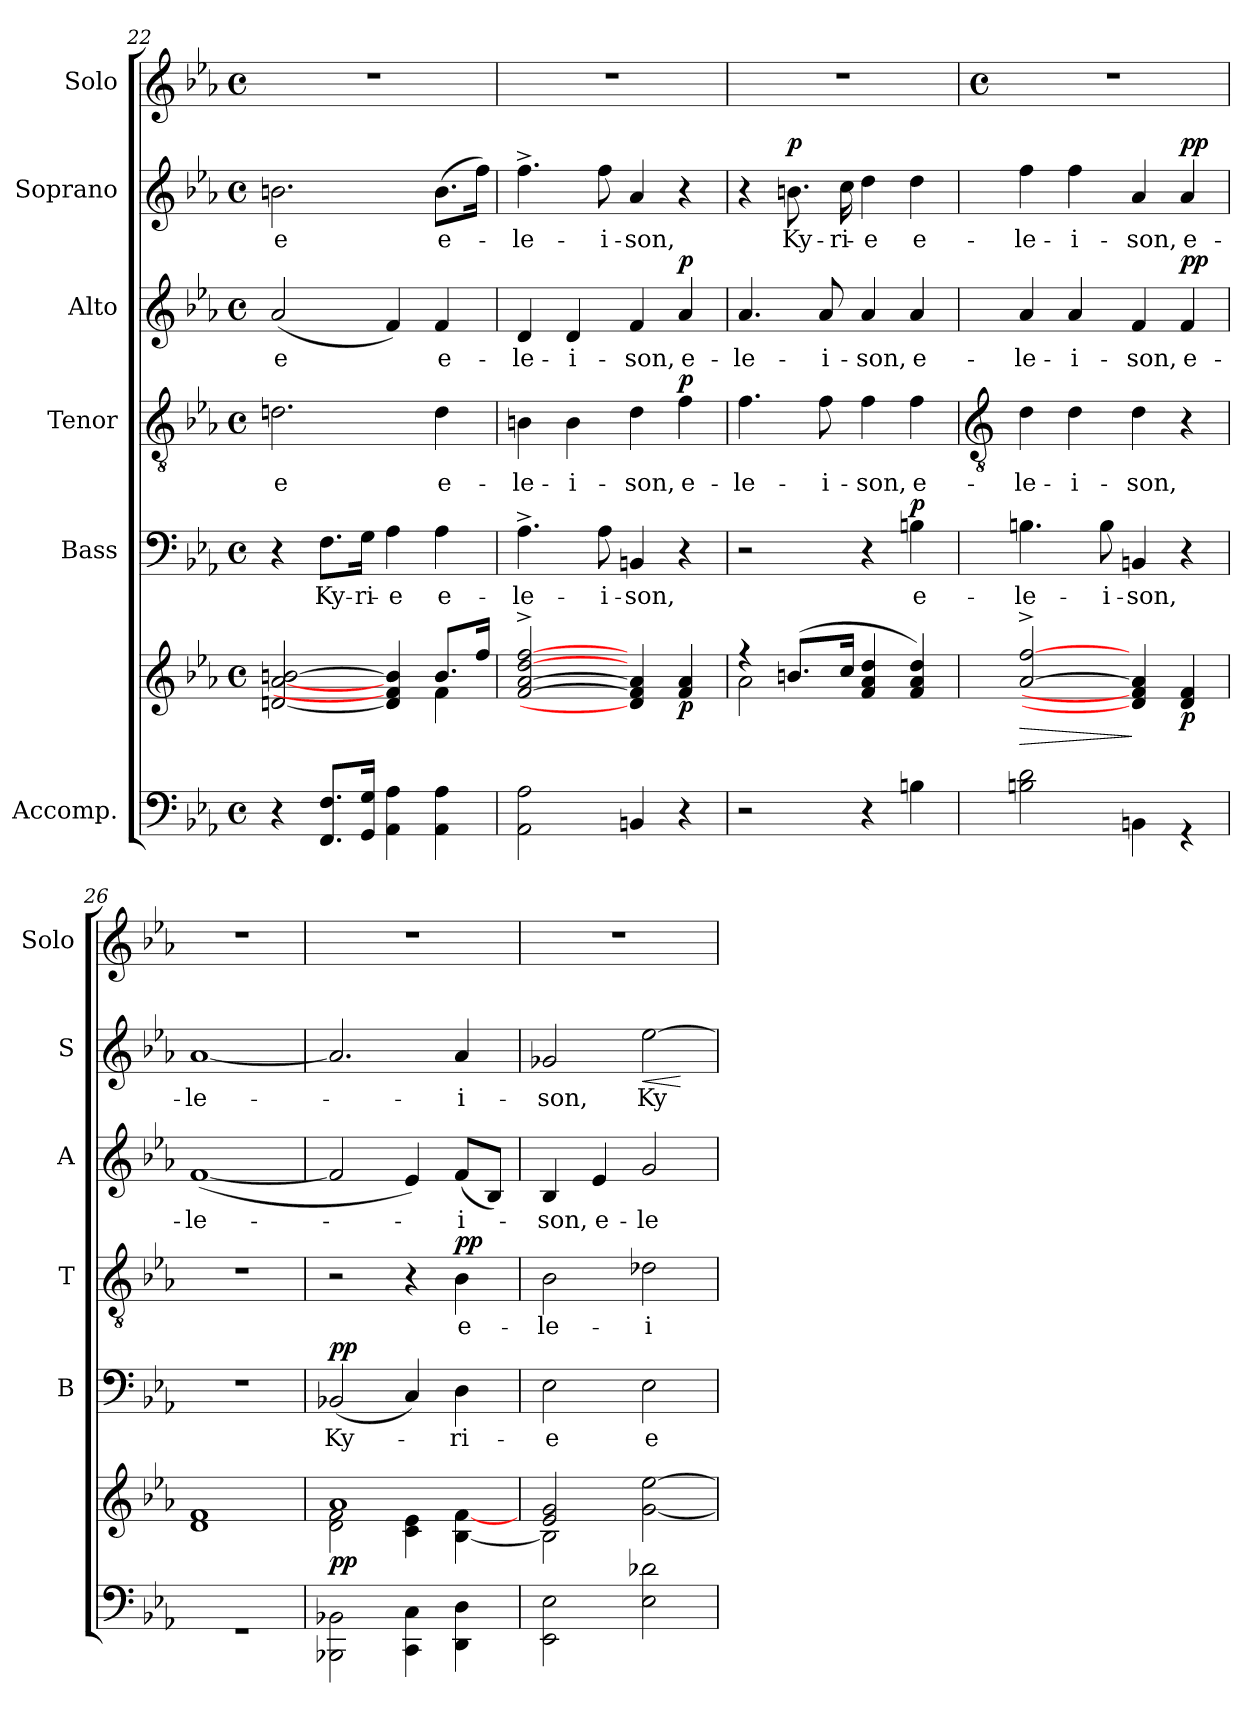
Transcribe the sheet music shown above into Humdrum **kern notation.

**kern	**kern	**dynam	**kern	**text	**dynam	**kern	**text	**dynam	**kern	**text	**dynam	**kern	**text	**dynam	**kern
*part6	*part6	*part6	*part5	*part5	*part5	*part4	*part4	*part4	*part3	*part3	*part3	*part2	*part2	*part2	*part1
*staff7	*staff6	*staff6/7	*staff5	*staff5	*staff5	*staff4	*staff4	*staff4	*staff3	*staff3	*staff3	*staff2	*staff2	*staff2	*staff1
*I"Accomp.	*	*	*I"Bass	*	*	*I"Tenor	*	*	*I"Alto	*	*	*I"Soprano	*	*	*I"Solo
*	*	*	*I'B	*	*	*I'T	*	*	*I'A	*	*	*I'S	*	*	*I'Solo
*clefF4	*clefG2	*	*clefF4	*	*	*clefGv2	*	*	*clefG2	*	*	*clefG2	*	*	*clefG2
*k[b-e-a-]	*k[b-e-a-]	*	*k[b-e-a-]	*	*	*k[b-e-a-]	*	*	*k[b-e-a-]	*	*	*k[b-e-a-]	*	*	*k[b-e-a-]
*E-:	*E-:	*	*E-:	*	*	*E-:	*	*	*E-:	*	*	*E-:	*	*	*E-:
*M4/4	*M4/4	*	*M4/4	*	*	*M4/4	*	*	*M4/4	*	*	*M4/4	*	*	*M4/4
*met(c)	*met(c)	*	*met(c)	*	*	*met(c)	*	*	*met(c)	*	*	*met(c)	*	*	*met(c)
=22	=22	=22	=22	=22	=22	=22	=22	=22	=22	=22	=22	=22	=22	=22	=22
*	*^	*	*	*	*	*	*	*	*	*	*	*	*	*	*
!	!	!	!	!	!	!	!	!LO:LY:b	!	!	!LO:LY:b	!	!	!LO:LY:b	!	!
4r	[2dn [2a- [2bn	2.ryy	.	4r	.	.	2.dn	-e	.	(<2a-	-e	.	2.bn	-e	.	1r
!	!	!	!	!	!LO:LY:b	!	!	!	!	!	!	!	!	!	!	!
8.FF 8.FL	.	.	.	8.F\L	Ky-	.	.	.	.	.	.	.	.	.	.	.
!	!	!	!	!	!LO:LY:b	!	!	!	!	!	!	!	!	!	!	!
16GG 16GJ	.	.	.	16G\Jk	-ri-	.	.	.	.	.	.	.	.	.	.	.
!	!	!	!	!	!LO:LY:b	!	!	!	!	!	!	!	!	!	!	!
4AA- 4A-	4d] 4f] 4b]	.	.	4A-	-e	.	.	.	.	4f)	.	.	.	.	.	.
!	!	!	!	!	!LO:LY:b	!	!	!LO:LY:b	!	!	!LO:LY:b	!	!	!LO:LY:b	!	!
4AA- 4A-	8.b/L	4f\	.	4A-	e-	.	4d	e-	.	4f	e-	.	(8.bL	e-	.	.
.	16ff/J	.	.	.	.	.	.	.	.	.	.	.	16ffJ)	.	.	.
=23	=23	=23	=23	=23	=23	=23	=23	=23	=23	=23	=23	=23	=23	=23	=23	=23
!	!	!	!	!	!LO:LY:b	!	!	!LO:LY:b	!	!	!LO:LY:b	!	!	!LO:LY:b	!	!
2AA- 2A-	[2f^ [2a-^ [2dd^ [2ff^	1ryy	.	4.A-^	-le-	.	4Bn	-le-	.	4d	-le-	.	4.ff^	le-	.	1r
!	!	!	!	!	!	!	!	!LO:LY:b	!	!	!LO:LY:b	!	!	!	!	!
.	.	.	.	.	.	.	4B	-i-	.	4d	-i-	.	.	.	.	.
!	!	!	!	!	!LO:LY:b	!	!	!	!	!	!	!	!	!LO:LY:b	!	!
.	.	.	.	8A-	-i-	.	.	.	.	.	.	.	8ff	-i-	.	.
!	!	!	!	!	!LO:LY:b	!	!	!LO:LY:b	!	!	!LO:LY:b	!	!	!LO:LY:b	!	!
4BBn	4d] 4f] 4a-]	.	.	4BBn	-son,	.	4d	-son,	.	4f	-son,	.	4a-	-son,	.	.
!	!	!	!LO:DY:b	!	!	!	!	!LO:LY:b	!LO:DY:b	!	!LO:LY:b	!LO:DY:b	!	!	!	!
4r	4f 4a-	.	p	4r	.	.	4f	e-	p	4a-	e-	p	4r	.	.	.
=24	=24	=24	=24	=24	=24	=24	=24	=24	=24	=24	=24	=24	=24	=24	=24	=24
!	!	!	!	!	!	!	!	!LO:LY:b	!	!	!LO:LY:b	!	!	!	!	!
2r	4r	2a-\	.	2r	.	.	4.f	-le-	.	4.a-	-le-	.	4r	.	.	1r
!	!	!	!	!	!	!	!	!	!	!	!	!	!	!LO:LY:b	!LO:DY:b	!
.	(<8.bn/L	.	.	.	.	.	.	.	.	.	.	.	8.bn	Ky-	p	.
!	!	!	!	!	!	!	!	!LO:LY:b	!	!	!LO:LY:b	!	!	!	!	!
.	.	.	.	.	.	.	8f	-i-	.	8a-	-i-	.	.	.	.	.
!	!	!	!	!	!	!	!	!	!	!	!	!	!	!LO:LY:b	!	!
.	16cc/J	.	.	.	.	.	.	.	.	.	.	.	16cc	-ri-	.	.
!	!	!	!	!	!	!	!	!LO:LY:b	!	!	!LO:LY:b	!	!	!LO:LY:b	!	!
4r	4f 4a- 4dd	2ryy	.	4r	.	.	4f	-son,	.	4a-	-son,	.	4dd	-e	.	.
!	!	!	!	!	!LO:LY:b	!LO:DY:b	!	!LO:LY:b	!	!	!LO:LY:b	!	!	!LO:LY:b	!	!
4Bn	4f 4a- 4dd)	.	.	4Bn	e-	p	4f	e-	.	4a-	e-	.	4dd	e-	.	.
!!LO:LB:g=z
=25	=25	=25	=25	=25	=25	=25	=25	=25	=25	=25	=25	=25	=25	=25	=25	=25
*	*	*	*	*	*	*	*clefGv2	*	*	*	*	*	*	*	*	*
*	*	*	*	*	*	*	*	*	*	*	*	*	*	*	*	*M4/4
*	*	*	*	*	*	*	*	*	*	*	*	*	*	*	*	*met(c)
*^	*	*	*	*	*	*	*	*	*	*	*	*	*	*	*	*
!	!	!	!	!LO:HP:b	!	!LO:LY:b	!	!	!LO:LY:b	!	!	!LO:LY:b	!	!	!LO:LY:b	!	!
1ryy	2Bn 2d	[2a-^ [2ff^	1ryy	>	4.Bn	-le-	.	4d	-le-	.	4a-	-le-	.	4ff	-le-	.	1r
!	!	!	!	!	!	!	!	!	!LO:LY:b	!	!	!LO:LY:b	!	!	!LO:LY:b	!	!
.	.	.	.	.	.	.	.	4d	-i-	.	4a-	-i-	.	4ff	-i-	.	.
!	!	!	!	!	!	!LO:LY:b	!	!	!	!	!	!	!	!	!	!	!
.	.	.	.	.	8B	-i-	.	.	.	.	.	.	.	.	.	.	.
!	!	!	!	!	!	!LO:LY:b	!	!	!LO:LY:b	!	!	!LO:LY:b	!	!	!LO:LY:b	!	!
.	4BBn	4d] 4f] 4a-]	.	]	4BBn	-son,	.	4d	-son,	.	4f	-son,	.	4a-	-son,	.	.
!	!	!	!	!LO:DY:b	!	!	!	!	!	!	!	!LO:LY:b	!LO:DY:b	!	!LO:LY:b	!LO:DY:b	!
.	4r	4d 4f	.	p	4r	.	.	4r	.	.	4f	e-	pp	4a-	e-	pp	.
=26	=26	=26	=26	=26	=26	=26	=26	=26	=26	=26	=26	=26	=26	=26	=26	=26	=26
!	!	!	!	!	!	!	!	!	!	!	!	!LO:LY:b	!	!	!LO:LY:b	!	!
1ryy	1r	1d 1f	1ryy	.	1r	.	.	1r	.	.	(<[1f	-le-	.	[1a-	-le-	.	1r
=27	=27	=27	=27	=27	=27	=27	=27	=27	=27	=27	=27	=27	=27	=27	=27	=27	=27
!	!	!	!	!LO:DY:b	!	!LO:LY:b	!LO:DY:b	!	!	!	!	!	!	!	!	!	!
1ryy	2BBB-X 2BB-X	1a-	2d\ 2f\	pp	(<2BB-X	Ky-	pp	2r	.	.	2f]	.	.	2.a-]	.	.	1r
.	4CC 4C	.	4c\ 4e-\	.	4C)	.	.	4r	.	.	4e-)	.	.	.	.	.	.
!	!	!	!	!	!	!LO:LY:b	!	!	!LO:LY:b	!LO:DY:b	!	!LO:LY:b	!	!	!LO:LY:b	!	!
.	4DD 4D	.	[4B-\ [4f\	.	4D	ri-	.	4B-	e-	pp	(8fL	i-	.	4a-	i-	.	.
.	.	.	.	.	.	.	.	.	.	.	8B-J)	.	.	.	.	.	.
=28	=28	=28	=28	=28	=28	=28	=28	=28	=28	=28	=28	=28	=28	=28	=28	=28	=28
!	!	!	!	!	!	!LO:LY:b	!	!	!LO:LY:b	!	!	!LO:LY:b	!	!	!LO:LY:b	!	!
1ryy	2EE- 2E-	2e- 2g	2B-\]	.	2E-	-e	.	2B-	-le-	.	4B-	son,	.	2g-X	-son,	.	1r
!	!	!	!	!	!	!	!	!	!	!	!	!LO:LY:b	!	!	!	!	!
.	.	.	.	.	.	.	.	.	.	.	4e-	e-	.	.	.	.	.
!	!	!	!	!	!	!LO:LY:b	!	!	!LO:LY:b	!	!	!LO:LY:b	!	!	!LO:LY:b	!LO:HP:b	!
.	2E- 2d-X	[2g [2ee-	2ryy	.	2E-	e-	.	2d-X	-i-	.	2g	-le-	.	[2ee-	Ky-	<	.
*v	*v	*	*	*	*	*	*	*	*	*	*	*	*	*	*	*	*
*	*v	*v	*	*	*	*	*	*	*	*	*	*	*	*	*	*
.	.	.	.	.	.	.	.	.	.	.	.	.	.	[	.
=	=	=	=	=	=	=	=	=	=	=	=	=	=	=	=
*-	*-	*-	*-	*-	*-	*-	*-	*-	*-	*-	*-	*-	*-	*-	*-
